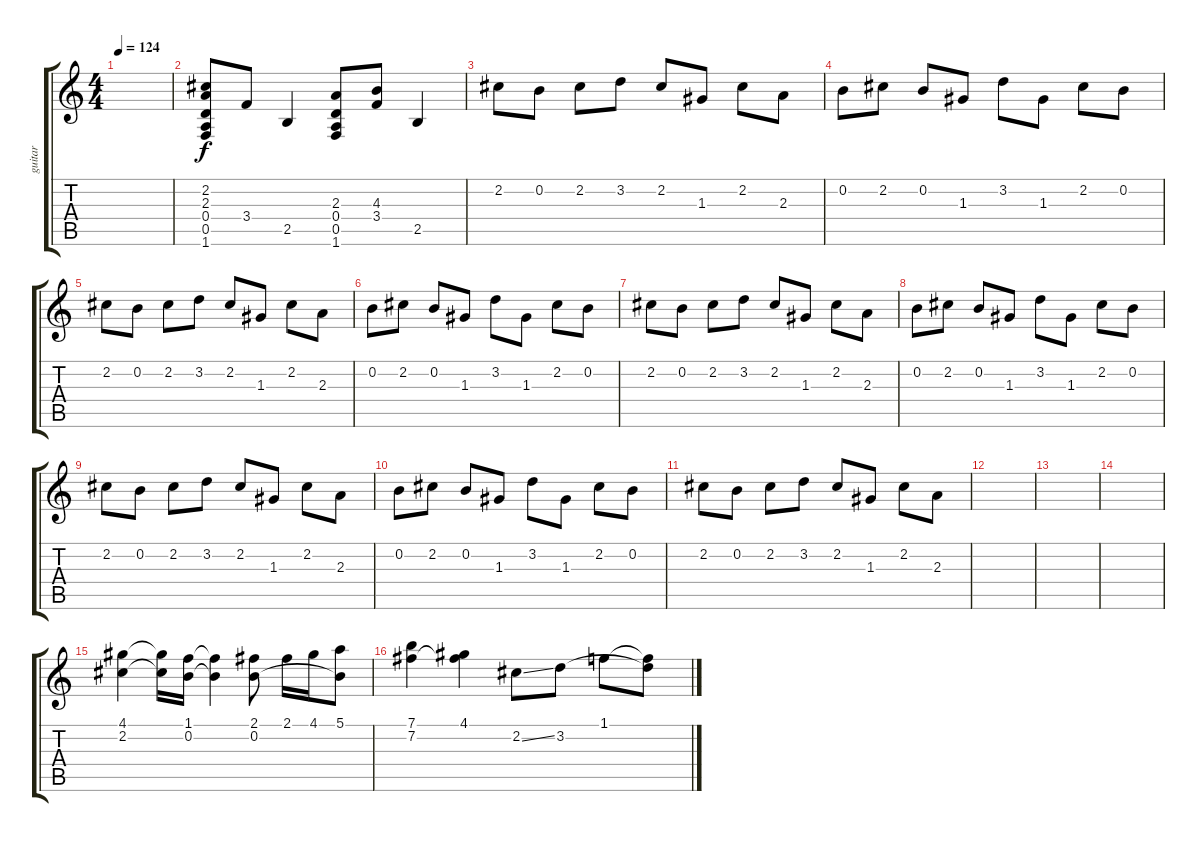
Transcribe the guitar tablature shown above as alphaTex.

\track ("guitar" "guitar") {instrument acousticguitarnylon}
\staff {score tabs}
\tuning (E4 B3 G3 D3 A2 E2) {hide}
\ts (4 4)
\tempo 124
\clef g2
\ks c
|
(2.2 2.3 0.4 0.5 1.6).8 3.4.8 2.5.4 (2.3 0.4 0.5 1.6).8 (4.3 3.4).8 2.5.4 |
2.2.8 0.2.8 2.2.8 3.2.8 2.2.8 1.3.8 2.2.8 2.3.8 |
0.2.8 2.2.8 0.2.8 1.3.8 3.2.8 1.3.8 2.2.8 0.2.8 |
2.2.8 0.2.8 2.2.8 3.2.8 2.2.8 1.3.8 2.2.8 2.3.8 |
0.2.8 2.2.8 0.2.8 1.3.8 3.2.8 1.3.8 2.2.8 0.2.8 |
2.2.8 0.2.8 2.2.8 3.2.8 2.2.8 1.3.8 2.2.8 2.3.8 |
0.2.8 2.2.8 0.2.8 1.3.8 3.2.8 1.3.8 2.2.8 0.2.8 |
2.2.8 0.2.8 2.2.8 3.2.8 2.2.8 1.3.8 2.2.8 2.3.8 |
0.2.8 2.2.8 0.2.8 1.3.8 3.2.8 1.3.8 2.2.8 0.2.8 |
2.2.8 0.2.8 2.2.8 3.2.8 2.2.8 1.3.8 2.2.8 2.3.8 |
|
|
|
(4.1 2.2).4 (4.1{t} 2.2{t}).16 (1.1 0.2).16 (1.1{t} 0.2{t}).4 (2.1 0.2).8 2.1.16 4.1.16 (5.1 0.2{t}).8 |
(7.1 7.2).4 (4.1 7.2{t}).4 2.2{ss}.8 3.2.8 1.1.8 (1.1{t} 3.2{t}).8
